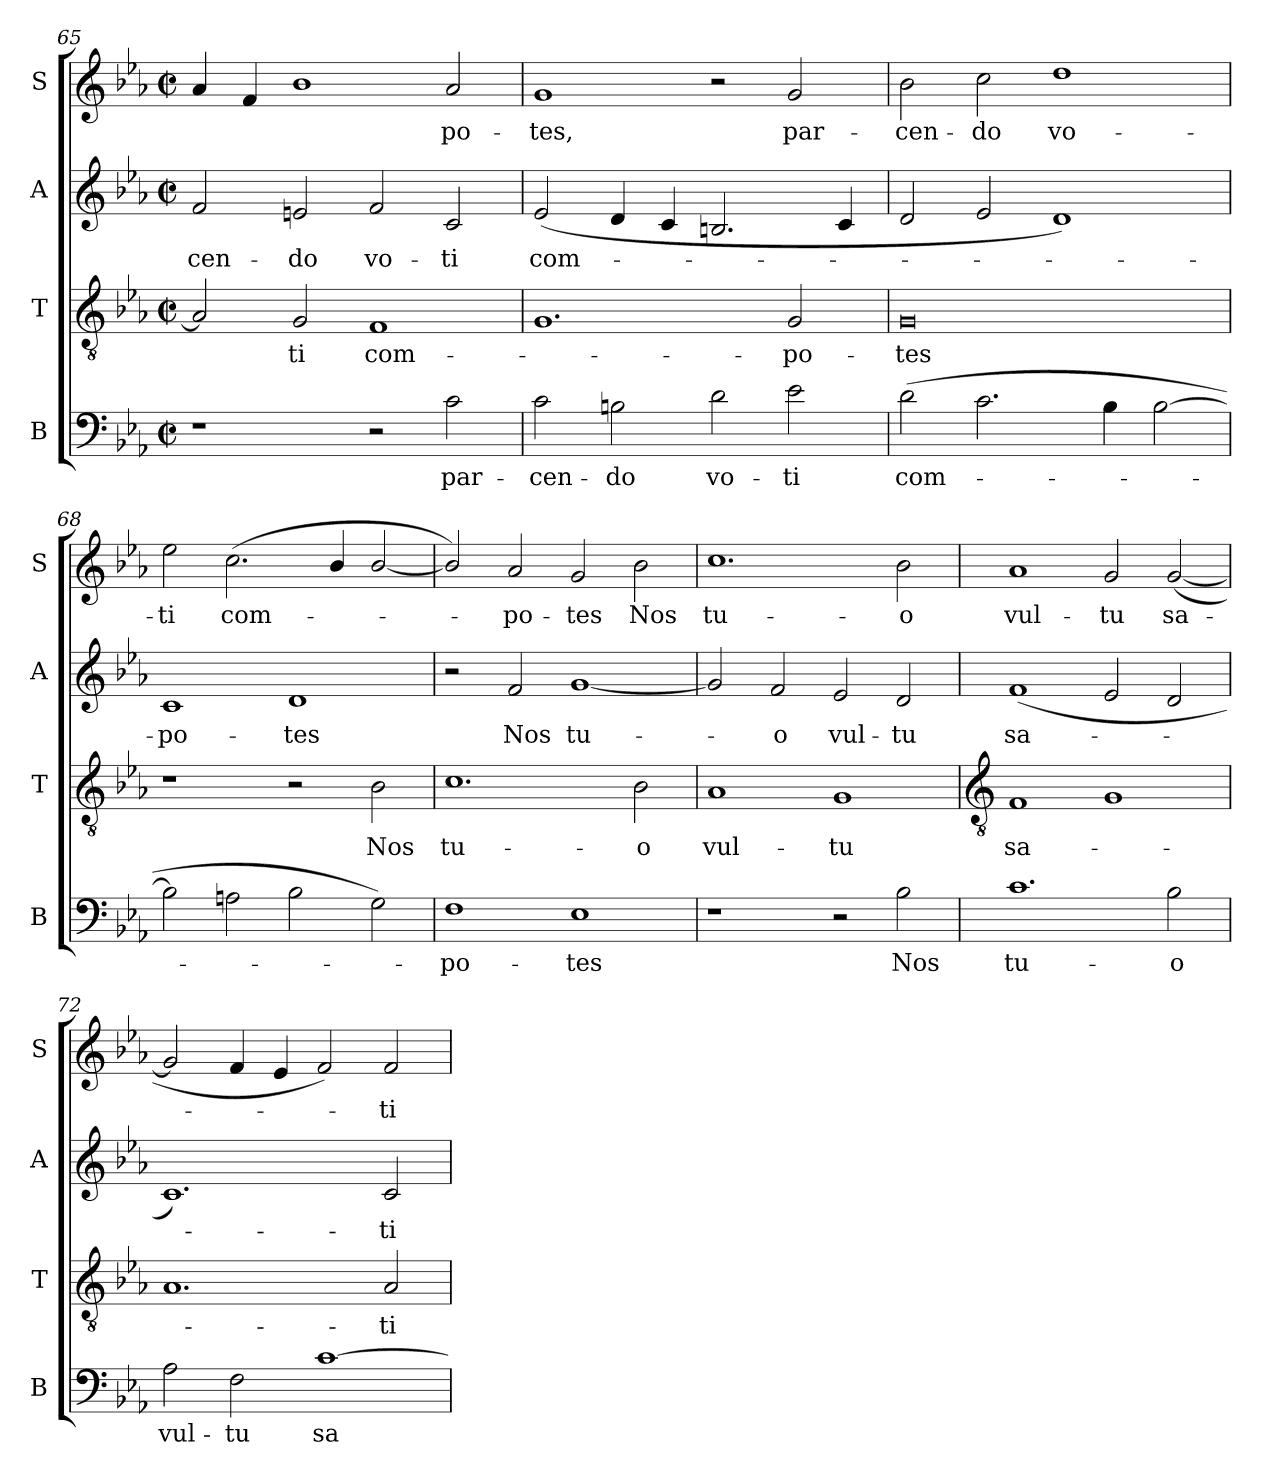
**kern	**text	**kern	**text	**kern	**text	**kern	**text
*part4	*part4	*part3	*part3	*part2	*part2	*part1	*part1
*staff4	*staff4	*staff3	*staff3	*staff2	*staff2	*staff1	*staff1
*I"B	*	*I"T	*	*I"A	*	*I"S	*
*I'B	*	*I'T	*	*I'A	*	*I'S	*
!!LO:LB:g=z
*clefF4	*	*clefGv2	*	*clefG2	*	*clefG2	*
*k[b-e-a-]	*	*k[b-e-a-]	*	*k[b-e-a-]	*	*k[b-e-a-]	*
*E-:	*	*E-:	*	*E-:	*	*E-:	*
*M4/2	*	*M4/2	*	*M4/2	*	*M4/2	*
*met(c|)	*	*met(c|)	*	*met(c|)	*	*met(c|)	*
=65	=65	=65	=65	=65	=65	=65	=65
!	!	!	!	!	!LO:LY:b	!	!
1r	.	2A-]	.	2f	-cen-	4a-	.
.	.	.	.	.	.	4f	.
!	!	!	!LO:LY:b	!	!LO:LY:b	!	!
.	.	2G	ti	2en	-do	1b-	.
!	!	!	!LO:LY:b	!	!LO:LY:b	!	!
2r	.	1F	com-	2f	vo-	.	.
!	!LO:LY:b	!	!	!	!LO:LY:b	!	!LO:LY:b
2c	par-	.	.	2c	-ti	2a-	po-
=66	=66	=66	=66	=66	=66	=66	=66
!	!LO:LY:b	!	!	!	!LO:LY:b	!	!LO:LY:b
2c	-cen-	1.G	.	(<2e-	com-	1g	-tes,
!	!LO:LY:b	!	!	!	!	!	!
2Bn	-do	.	.	4d	.	.	.
.	.	.	.	4c	.	.	.
!	!LO:LY:b	!	!	!	!	!	!
2d	vo-	.	.	2.B	.	2r	.
!	!LO:LY:b	!	!LO:LY:b	!	!	!	!LO:LY:b
2e-	-ti	2G	po-	.	.	2g	par-
.	.	.	.	4c	.	.	.
=67	=67	=67	=67	=67	=67	=67	=67
!	!LO:LY:b	!	!LO:LY:b	!	!	!	!LO:LY:b
(>2d	com-	0G	-tes	2d	.	2b-	-cen-
!	!	!	!	!	!	!	!LO:LY:b
2.c	.	.	.	2e-	.	2cc	-do
!	!	!	!	!	!	!	!LO:LY:b
.	.	.	.	1d)	.	1dd	vo-
4B-	.	.	.	.	.	.	.
[2B-	.	.	.	.	.	.	.
=68	=68	=68	=68	=68	=68	=68	=68
!	!	!	!	!	!LO:LY:b	!	!LO:LY:b
2B-]	.	1r	.	1c	po-	2ee-	-ti
!	!	!	!	!	!	!	!LO:LY:b
2An	.	.	.	.	.	(<2.cc	com-
!	!	!	!	!	!LO:LY:b	!	!
2B-	.	2r	.	1d	-tes	.	.
.	.	.	.	.	.	4b-/	.
!	!	!	!LO:LY:b	!	!	!	!
2G)	.	2B-	Nos	.	.	[2b-/	.
=69	=69	=69	=69	=69	=69	=69	=69
!	!LO:LY:b	!	!LO:LY:b	!	!	!	!
1F	po-	1.c	tu-	2r	.	2b-/])	.
!	!	!	!	!	!LO:LY:b	!	!LO:LY:b
.	.	.	.	2f	Nos	2a-	po-
!	!LO:LY:b	!	!	!	!LO:LY:b	!	!LO:LY:b
1E-	-tes	.	.	[1g	tu-	2g	-tes
!	!	!	!LO:LY:b	!	!	!	!LO:LY:b
.	.	2B-	-o	.	.	2b-	Nos
=70	=70	=70	=70	=70	=70	=70	=70
!	!	!	!LO:LY:b	!	!	!	!LO:LY:b
1r	.	1A-	vul-	2g]	.	1.cc	tu-
!	!	!	!	!	!LO:LY:b	!	!
.	.	.	.	2f	o	.	.
!	!	!	!LO:LY:b	!	!LO:LY:b	!	!
2r	.	1G	-tu	2e-	vul-	.	.
!	!LO:LY:b	!	!	!	!LO:LY:b	!	!LO:LY:b
2B-	Nos	.	.	2d	-tu	2b-	-o
!!LO:LB:g=z
=71	=71	=71	=71	=71	=71	=71	=71
*	*	*clefGv2	*	*	*	*	*
!	!LO:LY:b	!	!LO:LY:b	!	!LO:LY:b	!	!LO:LY:b
1.c	tu-	1F	sa-	(<1f	sa-	1a-	vul-
!	!	!	!	!	!	!	!LO:LY:b
.	.	1G	.	2e-	.	2g	-tu
!	!LO:LY:b	!	!	!	!	!	!LO:LY:b
2B-	-o	.	.	2d	.	(<[2g	sa-
=72	=72	=72	=72	=72	=72	=72	=72
!	!LO:LY:b	!	!	!	!	!	!
2A-	vul-	1.A-	.	1.c)	.	2g]	.
!	!LO:LY:b	!	!	!	!	!	!
2F	-tu	.	.	.	.	4f	.
.	.	.	.	.	.	4e-	.
!	!LO:LY:b	!	!	!	!	!	!
[1c	sa-	.	.	.	.	2f)	.
!	!	!	!LO:LY:b	!	!LO:LY:b	!	!LO:LY:b
.	.	2A-	ti-	2c	ti-	2f	ti-
=	=	=	=	=	=	=	=
*-	*-	*-	*-	*-	*-	*-	*-
